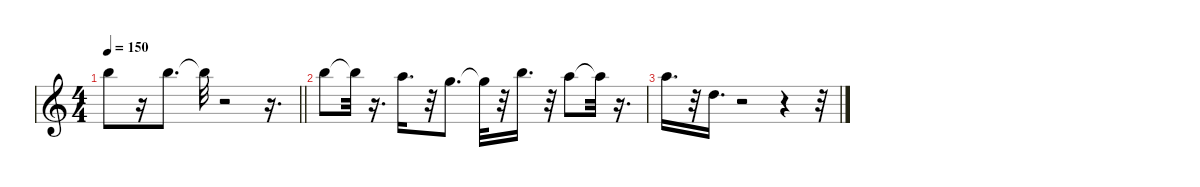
\defaultSystemsLayout 4
\hideDynamics
\bracketExtendMode nobrackets
\singleTrackTrackNamePolicy hidden
\multiTrackTrackNamePolicy hidden
\firstSystemTrackNameMode fullname
\firstSystemTrackNameOrientation horizontal
\otherSystemsTrackNameOrientation horizontal
\track ("Percy" "fx.synth.") {instrument fx8scifi}
\staff {score}
\tuning (E4 B3 G3 D3 A2 E2)
\ts (4 4)
\tempo 150
\clef g2
\barLineRight lightlight
\ks c
19.1.8{dy f beam Down} r.16{beam Down} 19.1.8{d beam Down} 19.1{t}.32{beam Down} r.2{beam Down} r.16{d beam Down} |
19.1.8{beam Down} 19.1{t}.32{beam Down} r.16{d beam Down} 17.1.16{d beam Down} r.32{beam Down} 15.1.8{d beam Down} 15.1{t}.32{beam Down} r.32{beam Down} 19.1.16{d beam Down} r.32{beam Down} 17.1.8{beam Down} 17.1{t}.32{beam Down} r.16{d beam Down} |
17.1.16{d beam Down} r.32{beam Down} 15.2.16{d beam Down} r.2{beam Down} r.4{beam Down} r.32{beam Down}
